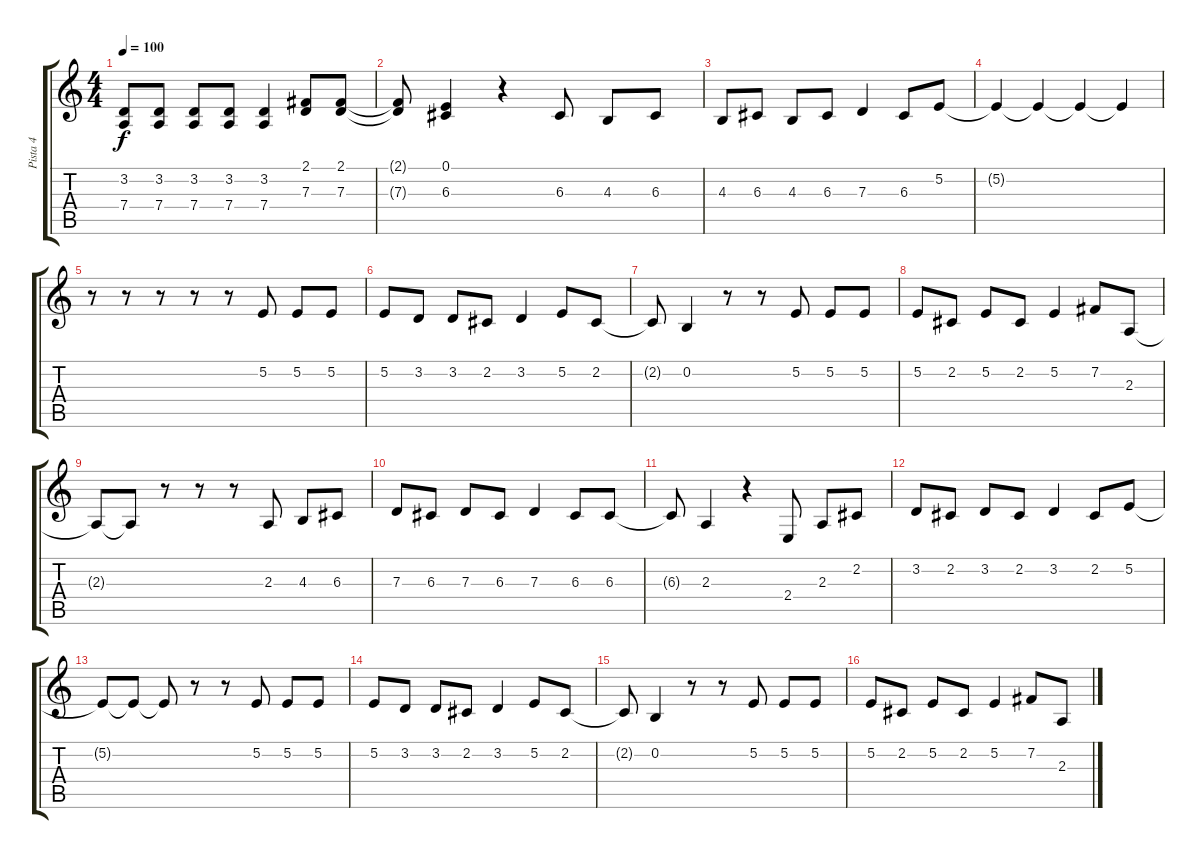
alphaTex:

\track ("Pista 4" "Pista 4") {instrument accordion}
\staff {score tabs}
\tuning (E4 B3 G3 D3 A2 E2) {hide}
\ts (4 4)
\tempo 100
\clef g2
\ks c
(3.2 7.4).8{dy f} (3.2 7.4).8 (3.2 7.4).8 (3.2 7.4).8 (3.2 7.4).4 (2.1 7.3).8 (2.1 7.3).8 |
(2.1{t} 7.3{t}).8 (0.1 6.3).4 r.4 6.3.8 4.3.8 6.3.8 |
4.3.8 6.3.8 4.3.8 6.3.8 7.3.4 6.3.8 5.2.8 |
5.2{t}.4 5.2{t}.4 5.2{t}.4 5.2{t}.4 |
r.8 r.8 r.8 r.8 r.8 5.2.8 5.2.8 5.2.8 |
5.2.8 3.2.8 3.2.8 2.2.8 3.2.4 5.2.8 2.2.8 |
2.2{t}.8 0.2.4 r.8 r.8 5.2.8 5.2.8 5.2.8 |
5.2.8 2.2.8 5.2.8 2.2.8 5.2.4 7.2.8 2.3.8 |
2.3{t}.8 2.3{t}.8 r.8 r.8 r.8 2.3.8 4.3.8 6.3.8 |
7.3.8 6.3.8 7.3.8 6.3.8 7.3.4 6.3.8 6.3.8 |
6.3{t}.8 2.3.4 r.4 2.4.8 2.3.8 2.2.8 |
3.2.8 2.2.8 3.2.8 2.2.8 3.2.4 2.2.8 5.2.8 |
5.2{t}.8 5.2{t}.8 5.2{t}.8 r.8 r.8 5.2.8 5.2.8 5.2.8 |
5.2.8 3.2.8 3.2.8 2.2.8 3.2.4 5.2.8 2.2.8 |
2.2{t}.8 0.2.4 r.8 r.8 5.2.8 5.2.8 5.2.8 |
5.2.8 2.2.8 5.2.8 2.2.8 5.2.4 7.2.8 2.3.8
